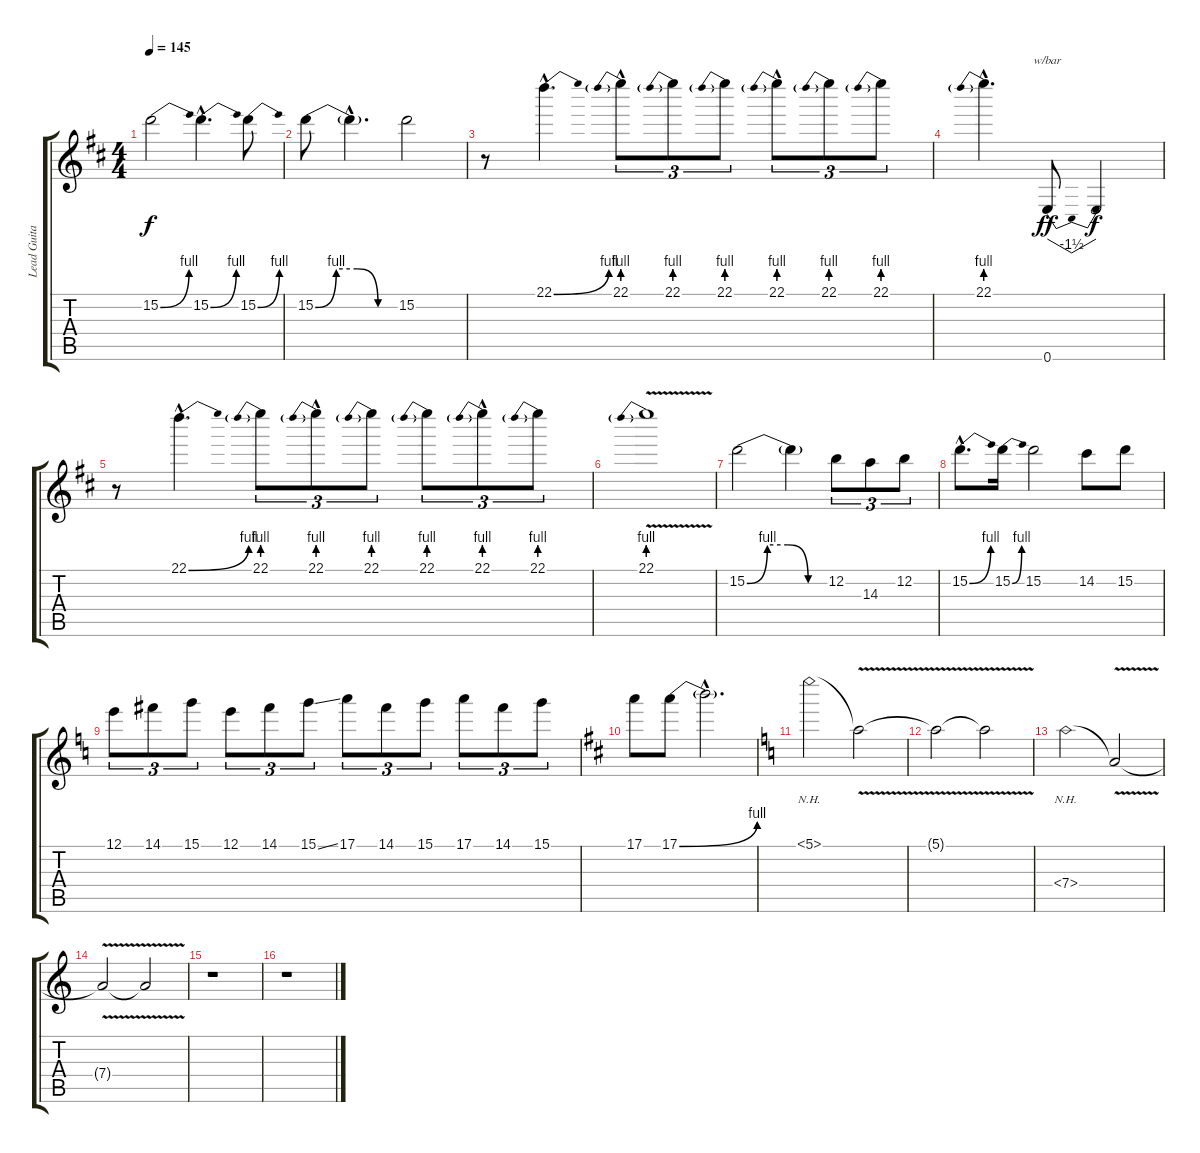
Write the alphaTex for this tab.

\track ("Lead Guitar" "Lead Guita") {instrument distortionguitar}
\staff {score tabs}
\tuning (E4 B3 G3 D3 A2 E2) {hide}
\ts (4 4)
\tempo 145
\clef g2
\ks d
15.2{be (bend 0 0 60 4)}.2{dy f} 15.2{be (bend 0 0 60 4) hac}.4{d} 15.2{be (bend 0 0 60 4)}.8 |
15.2{be (custom 0 0 15 4 30 4 45 0 60 0)}.8 15.2{hac t}.4{d} 15.2.2 |
r.8 22.1{be (bend 0 0 60 4) hac}.4{d} 22.1{be (prebend 0 4 60 4) hac}.8{tu (3 2)} 22.1{be (prebend 0 4 60 4)}.8{tu (3 2)} 22.1{be (prebend 0 4 60 4)}.8{tu (3 2)} 22.1{be (prebend 0 4 60 4) hac}.8{tu (3 2)} 22.1{be (prebend 0 4 60 4)}.8{tu (3 2)} 22.1{be (prebend 0 4 60 4)}.8{tu (3 2)} |
22.1{be (prebend 0 4 60 4) hac}.4{d} 0.6.8{tbe (dip default 0 0 30 -6 60 0) dy ff} 0.6{t}.2{dy f} |
r.8 22.1{be (bend 0 0 60 4) hac}.4{d} 22.1{be (prebend 0 4 60 4)}.8{tu (3 2)} 22.1{be (prebend 0 4 60 4) hac}.8{tu (3 2)} 22.1{be (prebend 0 4 60 4)}.8{tu (3 2)} 22.1{be (prebend 0 4 60 4)}.8{tu (3 2)} 22.1{be (prebend 0 4 60 4) hac}.8{tu (3 2)} 22.1{be (prebend 0 4 60 4)}.8{tu (3 2)} |
22.1{be (prebend 0 4 60 4) v}.1 |
15.2{be (custom 0 0 15 4 30 4 45 0 60 0)}.2 15.2{t}.4 12.2.8{tu (3 2)} 14.3.8{tu (3 2)} 12.2.8{tu (3 2)} |
15.2{be (bend 0 0 60 4) hac}.8{d} 15.2{be (bend 0 0 60 4)}.16 15.2.2 14.2.8 15.2.8 |
\ks c
12.1.8{tu (3 2)} 14.1.8{tu (3 2)} 15.1.8{tu (3 2)} 12.1.8{tu (3 2)} 14.1.8{tu (3 2)} 15.1{ss}.8{tu (3 2)} 17.1.8{tu (3 2)} 14.1.8{tu (3 2)} 15.1.8{tu (3 2)} 17.1.8{tu (3 2)} 14.1.8{tu (3 2)} 15.1.8{tu (3 2)} |
\ks d
17.1.8 17.1{be (bend 0 0 60 4)}.8 17.1{hac t}.2{d} |
\ks c
5.1{nh}.2 5.1{v t}.2 |
5.1{v t}.2 5.1{v t}.2 |
7.4{nh}.2 7.4{v t}.2 |
7.4{v t}.2 7.4{v t}.2 |
r.1 |
r.1
